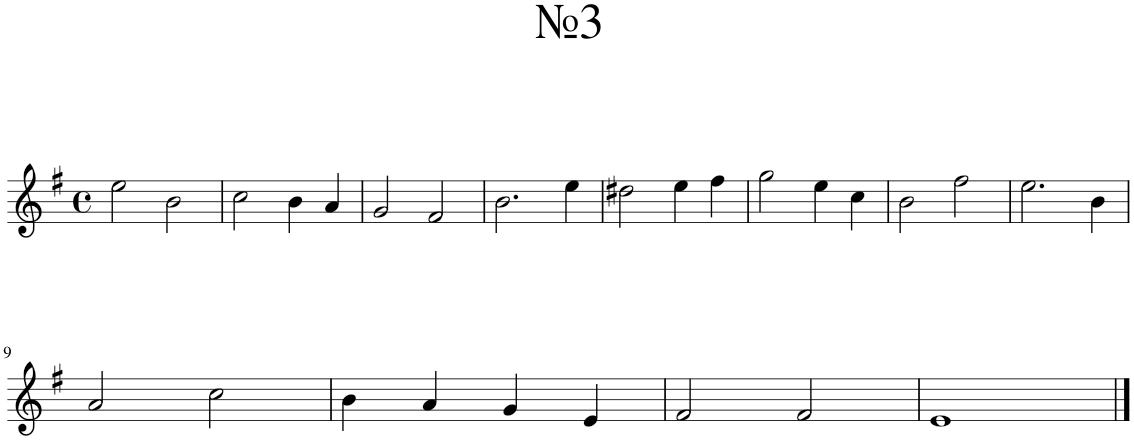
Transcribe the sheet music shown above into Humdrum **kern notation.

**kern
*part1
*staff1
*I"Piano
*I'Pno.
*clefG2
*k[f#]
*M4/4
*met(c)
=1
2ee\
2b\
=2
2cc\
4b\
4a/
=3
2g/
2f#/
=4
2.b\
4ee\
=5
2dd#X\
4ee\
4ff#\
=6
2gg\
4ee\
4cc\
=7
2b\
2ff#\
=8
2.ee\
4b\
!!LO:LB:g=z
=9
2a/
2cc\
=10
4b\
4a/
4g/
4e/
=11
2f#/
2f#/
=12
1e
==
*-
